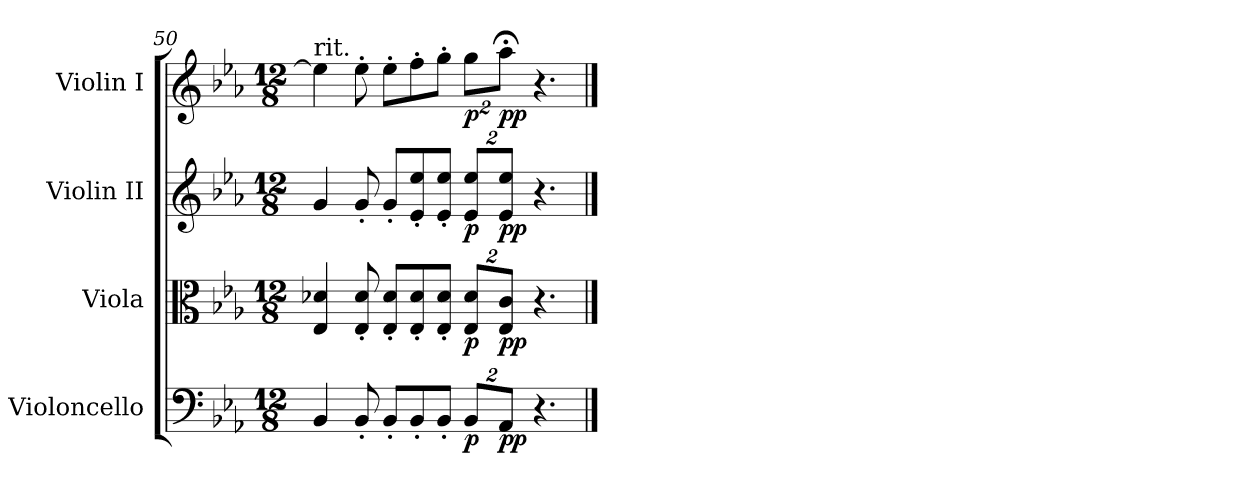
**kern	**dynam	**kern	**dynam	**kern	**dynam	**kern	**dynam
*part4	*part4	*part3	*part3	*part2	*part2	*part1	*part1
*staff4	*staff4	*staff3	*staff3	*staff2	*staff2	*staff1	*staff1
*I"Violoncello	*	*I"Viola	*	*I"Violin II	*	*I"Violin I	*
*I'Vc	*	*I'Vla	*	*I'Vln	*	*I'Vln	*
!!LO:PB:g=z
*clefF4	*	*clefC3	*	*clefG2	*	*clefG2	*
*k[b-e-a-]	*	*k[b-e-a-]	*	*k[b-e-a-]	*	*k[b-e-a-]	*
*M12/8	*	*M12/8	*	*M12/8	*	*M12/8	*
=50	=50	=50	=50	=50	=50	=50	=50
!	!	!	!	!	!	!LO:TX:a:t=rit.	!
4BB-/	.	4E-/ 4d-X/	.	4g/	.	4ee-\]	.
8BB-'/	.	8E-/' 8d-/'	.	8g'/	.	8ee-'\	.
8BB-'/L	.	8E-/' 8d-/'L	.	8g'/L	.	8ee-'\L	.
8BB-'/	.	8E-/' 8d-/'	.	8e-/' 8ee-/'	.	8ff'\	.
8BB-'/J	.	8E-/' 8d-/'J	.	8e-/' 8ee-/'J	.	8gg'\J	.
*Xbrackettup	*	*Xbrackettup	*	*Xbrackettup	*	*Xbrackettup	*
!	!LO:DY:b	!	!LO:DY:b	!	!LO:DY:b	!	!LO:DY:b
16%3BB-/L	p	16%3E-/ 16%3d-/L	p	16%3e-/ 16%3ee-/L	p	16%3gg\L	p
!	!LO:DY:b	!	!LO:DY:b	!	!LO:DY:b	!	!LO:DY:b
16%3AA-/J	pp	16%3E-/ 16%3c/J	pp	16%3e-/ 16%3ee-/J	pp	16%3aa-;<\J	pp
4.r	.	4.r	.	4.r	.	4.r	.
==	==	==	==	==	==	==	==
*-	*-	*-	*-	*-	*-	*-	*-
